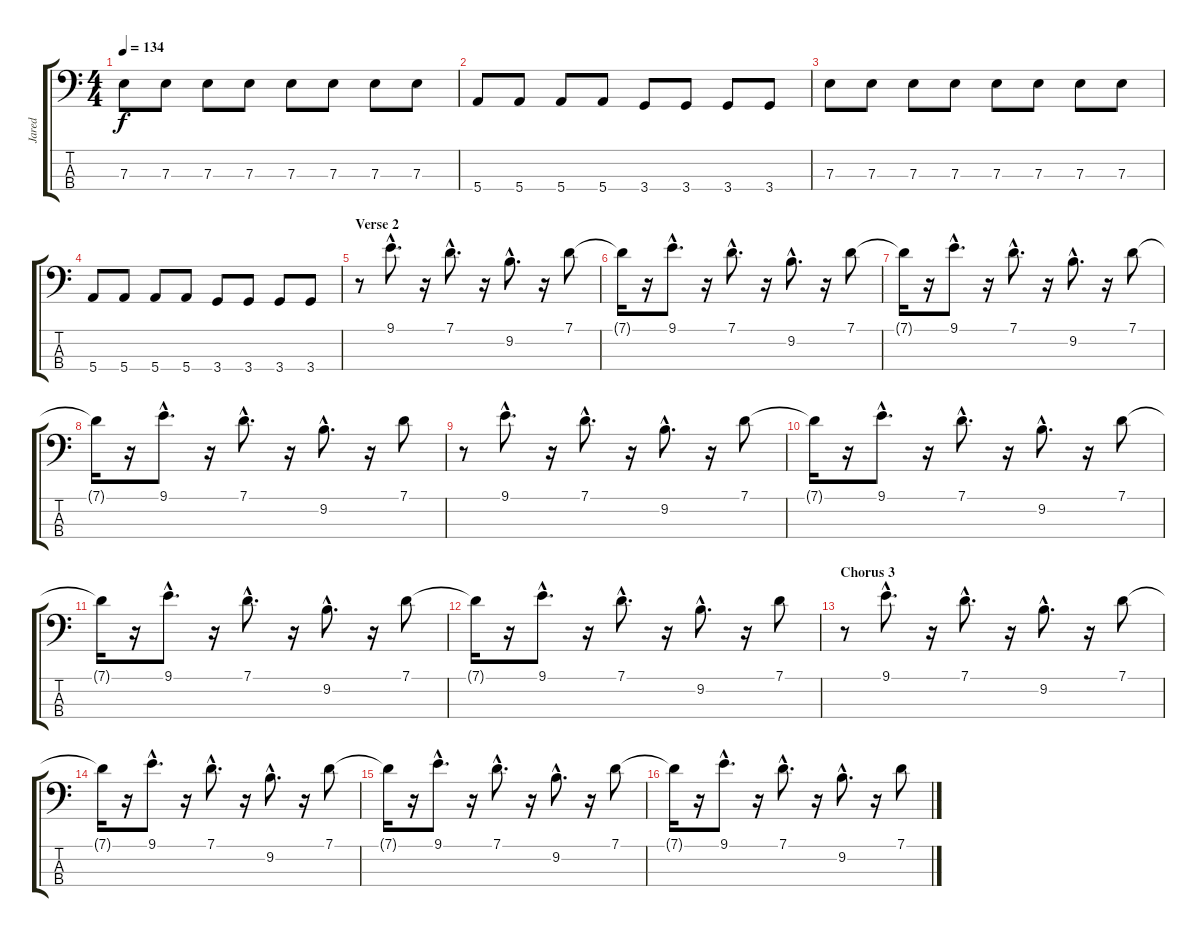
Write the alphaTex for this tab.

\track ("Jared" "Jared") {instrument electricbassfinger}
\staff {score tabs}
\tuning (G2 D2 A1 E1) {hide}
\ts (4 4)
\tempo 134
\clef f4
\ks c
7.3.8{dy f} 7.3.8 7.3.8 7.3.8 7.3.8 7.3.8 7.3.8 7.3.8 |
5.4.8 5.4.8 5.4.8 5.4.8 3.4.8 3.4.8 3.4.8 3.4.8 |
7.3.8 7.3.8 7.3.8 7.3.8 7.3.8 7.3.8 7.3.8 7.3.8 |
5.4.8 5.4.8 5.4.8 5.4.8 3.4.8 3.4.8 3.4.8 3.4.8 |
\section ("" "Verse 2")
r.8 9.1{hac}.8{d} r.16 7.1{hac}.8{d} r.16 9.2{hac}.8{d} r.16 7.1.8 |
7.1{t}.16 r.16 9.1{hac}.8{d} r.16 7.1{hac}.8{d} r.16 9.2{hac}.8{d} r.16 7.1.8 |
7.1{t}.16 r.16 9.1{hac}.8{d} r.16 7.1{hac}.8{d} r.16 9.2{hac}.8{d} r.16 7.1.8 |
7.1{t}.16 r.16 9.1{hac}.8{d} r.16 7.1{hac}.8{d} r.16 9.2{hac}.8{d} r.16 7.1.8 |
r.8 9.1{hac}.8{d} r.16 7.1{hac}.8{d} r.16 9.2{hac}.8{d} r.16 7.1.8 |
7.1{t}.16 r.16 9.1{hac}.8{d} r.16 7.1{hac}.8{d} r.16 9.2{hac}.8{d} r.16 7.1.8 |
7.1{t}.16 r.16 9.1{hac}.8{d} r.16 7.1{hac}.8{d} r.16 9.2{hac}.8{d} r.16 7.1.8 |
7.1{t}.16 r.16 9.1{hac}.8{d} r.16 7.1{hac}.8{d} r.16 9.2{hac}.8{d} r.16 7.1.8 |
\section ("" "Chorus 3")
r.8 9.1{hac}.8{d} r.16 7.1{hac}.8{d} r.16 9.2{hac}.8{d} r.16 7.1.8 |
7.1{t}.16 r.16 9.1{hac}.8{d} r.16 7.1{hac}.8{d} r.16 9.2{hac}.8{d} r.16 7.1.8 |
7.1{t}.16 r.16 9.1{hac}.8{d} r.16 7.1{hac}.8{d} r.16 9.2{hac}.8{d} r.16 7.1.8 |
7.1{t}.16 r.16 9.1{hac}.8{d} r.16 7.1{hac}.8{d} r.16 9.2{hac}.8{d} r.16 7.1.8
